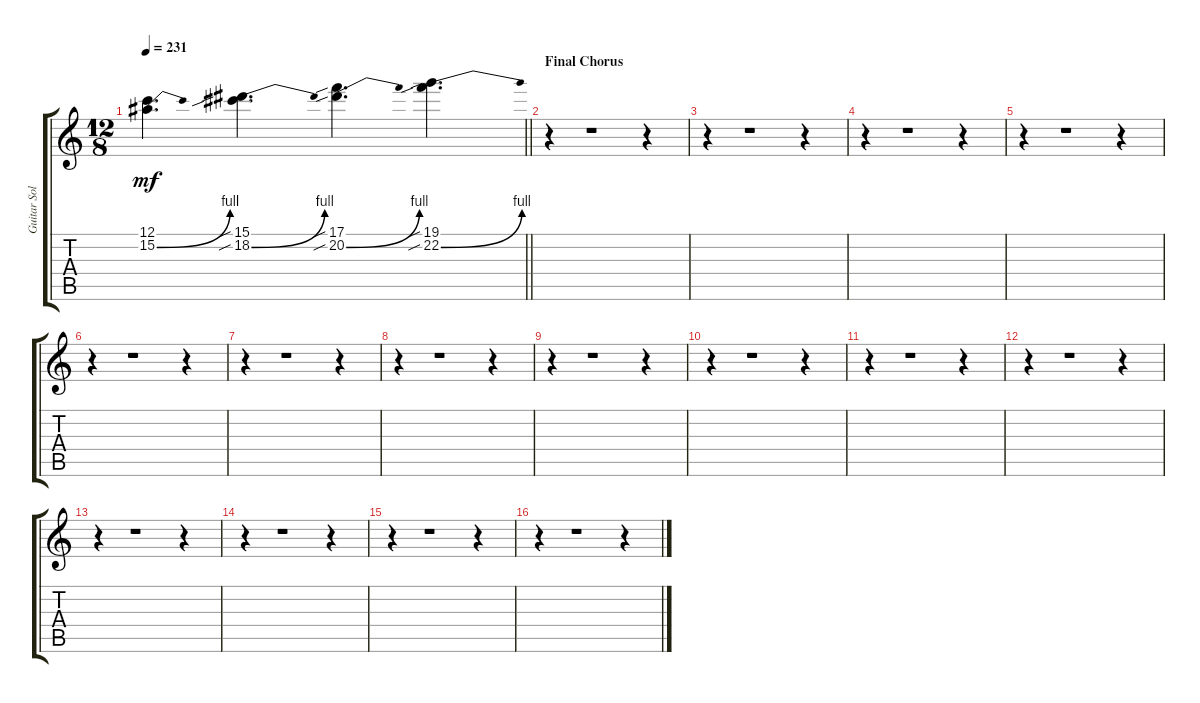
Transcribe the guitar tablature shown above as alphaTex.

\track ("Guitar Solo" "Guitar Sol") {instrument distortionguitar}
\staff {score tabs}
\tuning (C4 G3 Eb3 Bb2 F2 C2) {hide}
\ts (12 8)
\tempo 231
\clef g2
\barLineRight lightlight
\ks c
(12.1 15.2{be (bend 0 0 60 4)}).4{d dy mf} (15.1{sib} 18.2{be (bend 0 0 60 4) sib}).4{d} (17.1{sib} 20.2{be (bend 0 0 60 4) sib}).4{d} (19.1{sib} 22.2{be (bend 0 0 60 4) sib}).4{d} |
\section ("" "Final Chorus")
r.4 r.1 r.4 |
r.4 r.1 r.4 |
r.4 r.1 r.4 |
r.4 r.1 r.4 |
r.4 r.1 r.4 |
r.4 r.1 r.4 |
r.4 r.1 r.4 |
r.4 r.1 r.4 |
r.4 r.1 r.4 |
r.4 r.1 r.4 |
r.4 r.1 r.4 |
r.4 r.1 r.4 |
r.4 r.1 r.4 |
r.4 r.1 r.4 |
r.4 r.1 r.4
